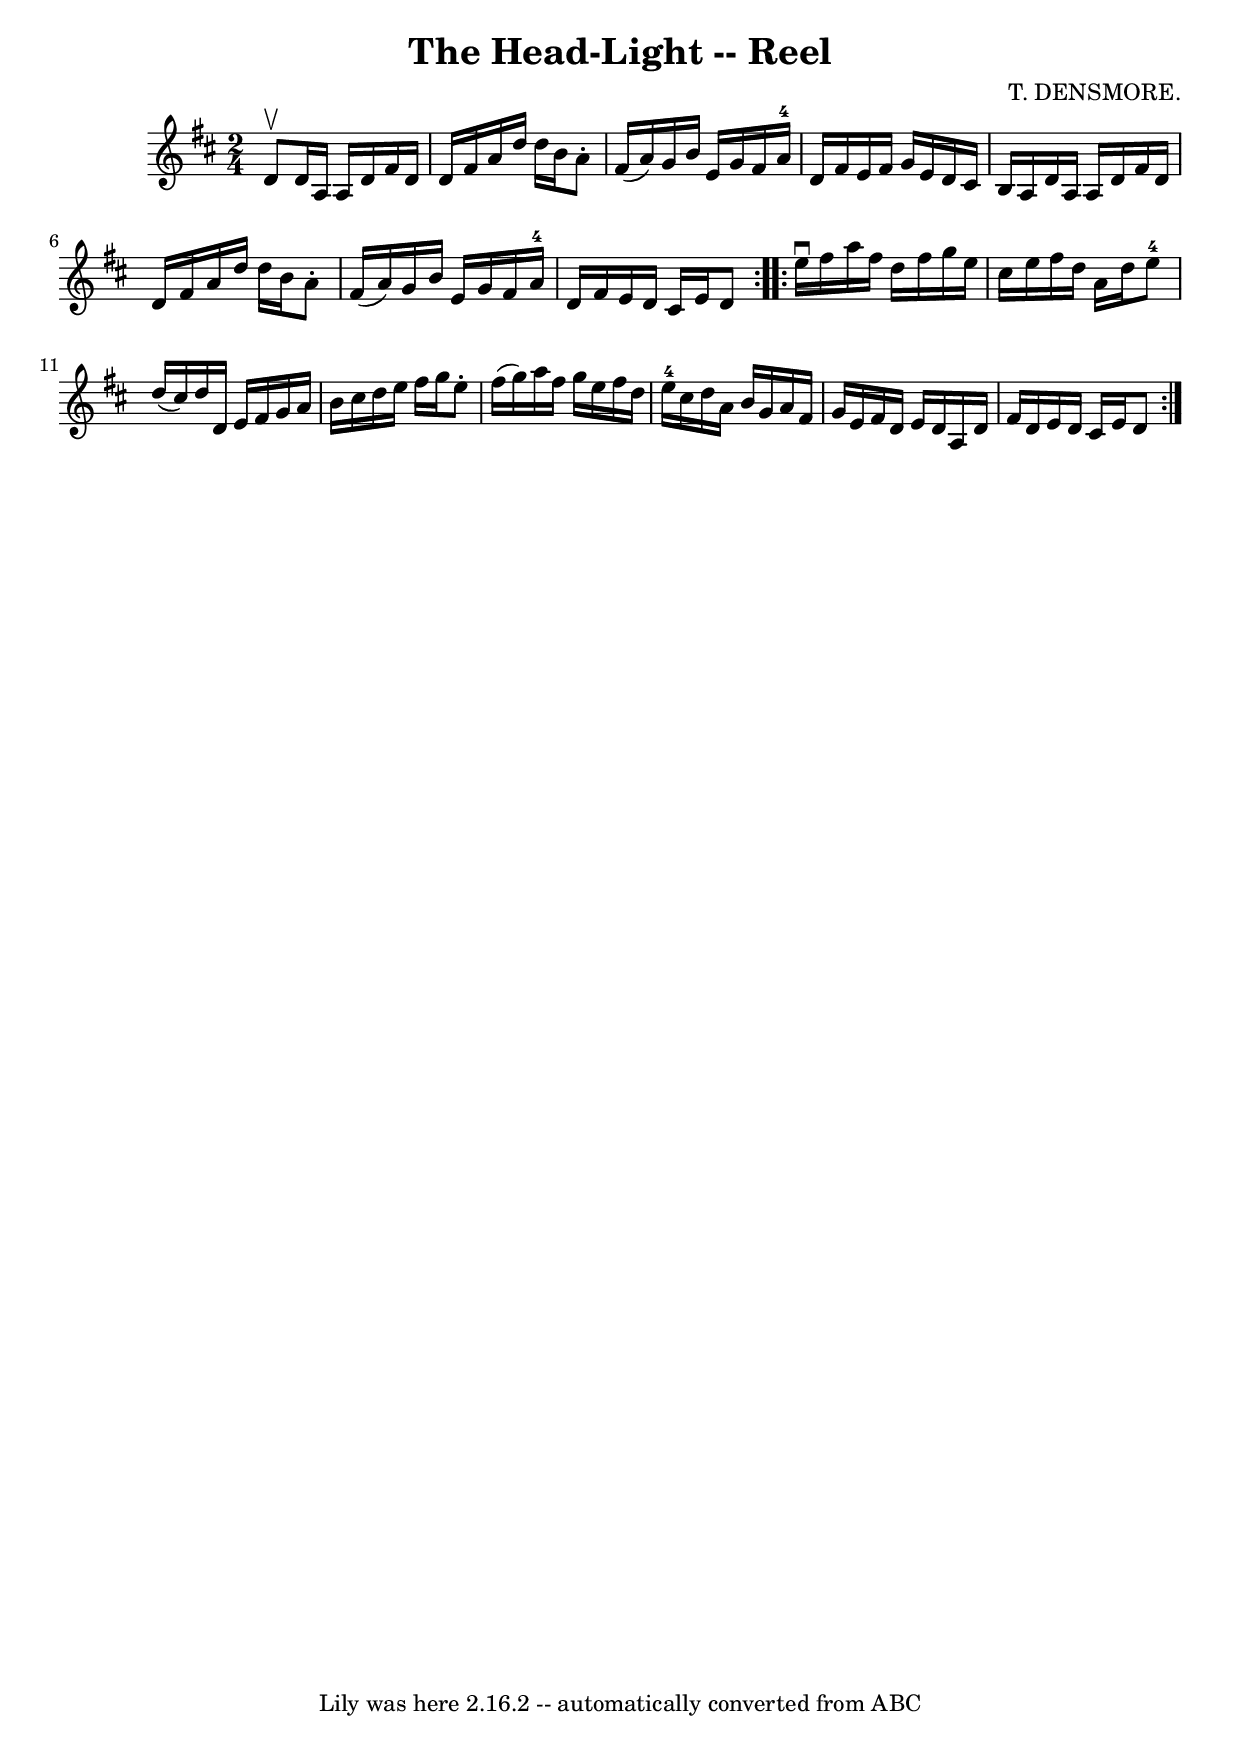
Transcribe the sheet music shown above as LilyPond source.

\version "2.16.2"
\include "Mammoth.ily"
\header {
  %% book = "Ryan's Mammoth Collection"
  composer = "T. DENSMORE."
  crossRefNumber = "1"
  footnotes = "\\\\393"
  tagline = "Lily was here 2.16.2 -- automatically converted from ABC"
  title = "The Head-Light -- Reel"

}
voicedefault =  {



  \repeat volta 2 {

    \time 2/4 
    \key d \major
    d'8^\upbow |
    d'16 a16 a16 d'16   
    fis'16 d'16 d'16 fis'16    |
    a'16 d''16 d''16 b'16  
    a'8 -. fis'16 (a'16)   |
    g'16 b'16 e'16 g'16    
    fis'16 a'16-4 d'16 fis'16    |
    e'16 fis'16 g'16    
    e'16 d'16 cis'16 b16 a16    |
    d'16 a16 a16 d'16 
    fis'16 d'16 d'16 fis'16    |
    a'16 d''16 d''16    
    b'16 a'8 -. fis'16 (a'16)   |
    g'16 b'16 e'16 g'16  
    fis'16 a'16-4 d'16 fis'16    |
    e'16 d'16 cis'16    
    e'16 d'8    
  }     
  \repeat volta 2 {
    e''16^\downbow fis''16  |
    
    a''16 fis''16 d''16 fis''16 g''16 e''16 cis''16 e''16    
    |
    fis''16 d''16 a'16 d''16 e''8-4 d''16 (cis''16 
    )   |
    d''16 d'16 e'16 fis'16 g'16 a'16 b'16    
    cis''16    |
    d''16 e''16 fis''16 g''16 e''8 -. fis''16 (
    g''16)   |
    a''16 fis''16 g''16 e''16 fis''16    
    d''16 e''16-4 cis''16    |
    d''16 a'16 b'16 g'16    
    a'16 fis'16 g'16 e'16    |
    fis'16 d'16 e'16 d'16    
    a16 d'16 fis'16 d'16    |
    e'16 d'16 cis'16 e'16    
    d'8    
  }   

}

\score{
  <<

    \context Staff="default"
    {
      \voicedefault 
      
    }

  >>
  \layout {
    
  }
  \midi {
  }

}
